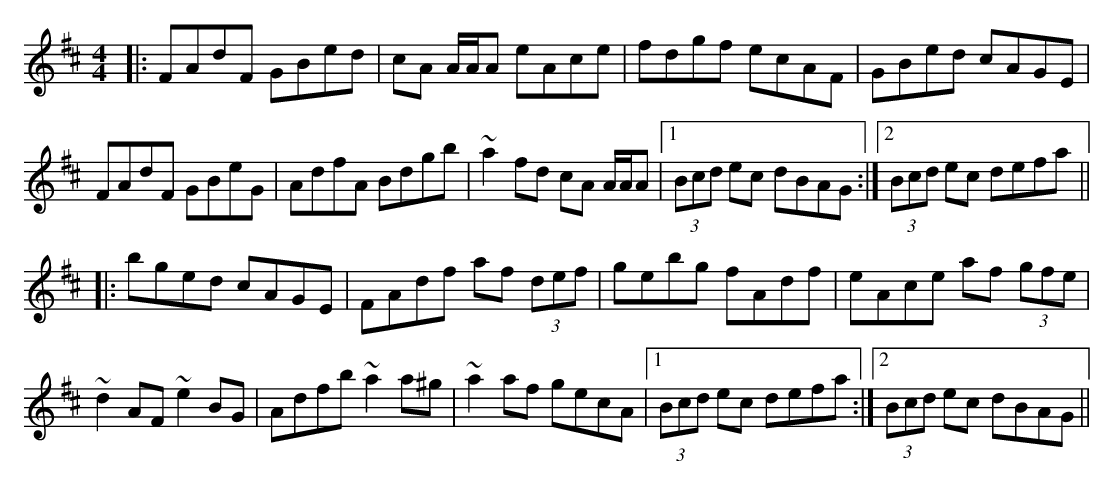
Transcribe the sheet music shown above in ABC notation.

X:1
M:4/4
K:D
|:FAdF GBed|cA A/A/A eAce|fdgf ecAF|GBed cAGE|
FAdF GBeG|AdfA Bdgb|~a2fd cA A/A/A|1 (3Bcd ec dBAG:|2 (3Bcd ec defa||
|:bged cAGE|FAdf af (3def|gebg fAdf|eAce af (3gfe|
~d2AF ~e2BG|Adfb ~a2a^g|~a2af gecA|1 (3Bcd ec defa:|2 (3Bcd ec dBAG||
